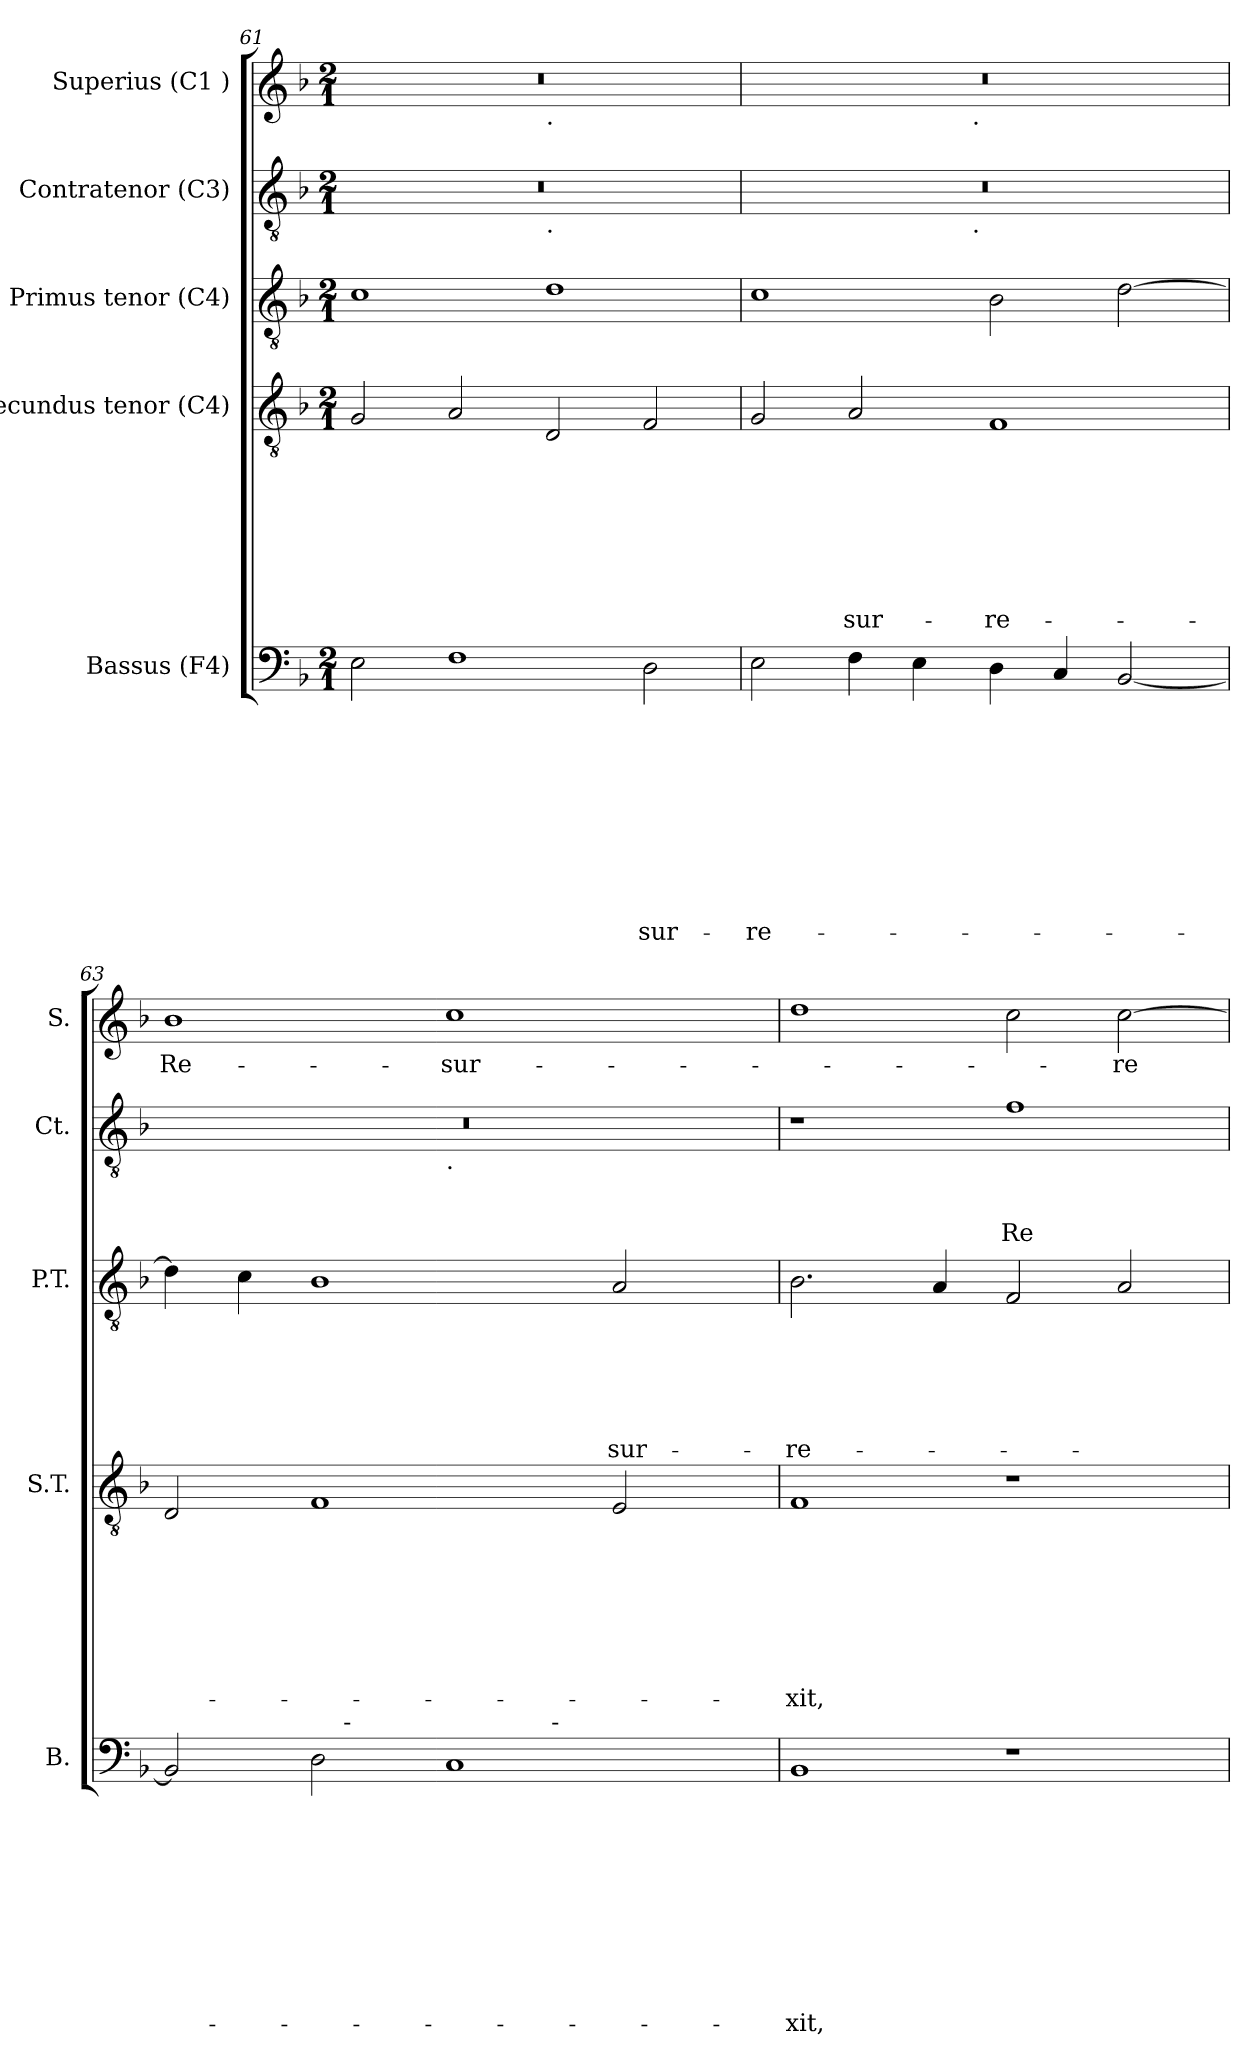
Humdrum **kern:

**kern	**text	**text	**text	**text	**text	**text	**text	**text	**text	**text	**kern	**text	**text	**text	**text	**text	**text	**text	**text	**kern	**text	**text	**text	**text	**text	**text	**kern	**text	**text	**text	**kern	**text
*part5	*part5	*part5	*part5	*part5	*part5	*part5	*part5	*part5	*part5	*part5	*part4	*part4	*part4	*part4	*part4	*part4	*part4	*part4	*part4	*part3	*part3	*part3	*part3	*part3	*part3	*part3	*part2	*part2	*part2	*part2	*part1	*part1
*staff5	*staff5	*staff5	*staff5	*staff5	*staff5	*staff5	*staff5	*staff5	*staff5	*staff5	*staff4	*staff4	*staff4	*staff4	*staff4	*staff4	*staff4	*staff4	*staff4	*staff3	*staff3	*staff3	*staff3	*staff3	*staff3	*staff3	*staff2	*staff2	*staff2	*staff2	*staff1	*staff1
*I"Bassus (F4)	*	*	*	*	*	*	*	*	*	*	*I"Secundus tenor (C4)	*	*	*	*	*	*	*	*	*I"Primus tenor (C4)	*	*	*	*	*	*	*I"Contratenor (C3)	*	*	*	*I"Superius (C1 )	*
*I'B.	*	*	*	*	*	*	*	*	*	*	*I'S.T.	*	*	*	*	*	*	*	*	*I'P.T.	*	*	*	*	*	*	*I'Ct.	*	*	*	*I'S.	*
*clefF4	*	*	*	*	*	*	*	*	*	*	*clefGv2	*	*	*	*	*	*	*	*	*clefGv2	*	*	*	*	*	*	*clefGv2	*	*	*	*clefG2	*
*k[b-]	*	*	*	*	*	*	*	*	*	*	*k[b-]	*	*	*	*	*	*	*	*	*k[b-]	*	*	*	*	*	*	*k[b-]	*	*	*	*k[b-]	*
*F:	*	*	*	*	*	*	*	*	*	*	*F:	*	*	*	*	*	*	*	*	*F:	*	*	*	*	*	*	*F:	*	*	*	*F:	*
*M2/1	*	*	*	*	*	*	*	*	*	*	*M2/1	*	*	*	*	*	*	*	*	*M2/1	*	*	*	*	*	*	*M2/1	*	*	*	*M2/1	*
=61	=61	=61	=61	=61	=61	=61	=61	=61	=61	=61	=61	=61	=61	=61	=61	=61	=61	=61	=61	=61	=61	=61	=61	=61	=61	=61	=61	=61	=61	=61	=61	=61
*	*	*	*	*	*	*	*	*	*	*	*	*	*	*	*	*	*	*	*	*	*	*	*	*	*	*	*^	*	*	*	*^	*
2E\	.	.	.	.	.	.	.	.	.	.	2G/	.	.	.	.	.	.	.	.	1c	.	.	.	.	.	.	0r	1ryy	.	.	.	0r	1ryy	.
1F	.	.	.	.	.	.	.	.	.	.	2A/	.	.	.	.	.	.	.	.	.	.	.	.	.	.	.	.	.	.	.	.	.	.	.
!	!	!	!	!	!	!	!	!	!	!	!	!	!	!	!	!	!	!	!	!	!	!	!	!	!	!	!	!	!	!	!	!	!LO:TX:b:t=.	!
!	!	!	!	!	!	!	!	!	!	!	!	!	!	!	!	!	!	!	!	!	!	!	!	!	!	!	!	!LO:TX:b:t=.	!	!	!	!	!	!
.	.	.	.	.	.	.	.	.	.	.	2D/	.	.	.	.	.	.	.	.	1d	.	.	.	.	.	.	.	1ryy	.	.	.	.	1ryy	.
!	!	!	!	!	!	!	!	!	!	!LO:LY:b	!	!	!	!	!	!	!	!	!	!	!	!	!	!	!	!	!	!	!	!	!	!	!	!
2D\	.	.	.	.	.	.	.	.	.	-sur-	2F/	.	.	.	.	.	.	.	.	.	.	.	.	.	.	.	.	.	.	.	.	.	.	.
=62	=62	=62	=62	=62	=62	=62	=62	=62	=62	=62	=62	=62	=62	=62	=62	=62	=62	=62	=62	=62	=62	=62	=62	=62	=62	=62	=62	=62	=62	=62	=62	=62	=62	=62
!	!	!	!	!	!	!	!	!	!	!LO:LY:b	!	!	!	!	!	!	!	!	!	!	!	!	!	!	!	!	!	!	!	!	!	!	!	!
2E\	.	.	.	.	.	.	.	.	.	-re-	2G/	.	.	.	.	.	.	.	.	1c	.	.	.	.	.	.	0r	2ryy	.	.	.	0r	2ryy	.
!	!	!	!	!	!	!	!	!	!	!	!	!	!	!	!	!	!	!	!LO:LY:b	!	!	!	!	!	!	!	!	!	!	!	!	!	!	!
4F\	.	.	.	.	.	.	.	.	.	.	2A/	.	.	.	.	.	.	.	-sur-	.	.	.	.	.	.	.	.	4...ryy	.	.	.	.	4...ryy	.
4E\	.	.	.	.	.	.	.	.	.	.	.	.	.	.	.	.	.	.	.	.	.	.	.	.	.	.	.	.	.	.	.	.	.	.
!	!	!	!	!	!	!	!	!	!	!	!	!	!	!	!	!	!	!	!	!	!	!	!	!	!	!	!	!	!	!	!	!	!LO:TX:b:t=.	!
!	!	!	!	!	!	!	!	!	!	!	!	!	!	!	!	!	!	!	!	!	!	!	!	!	!	!	!	!LO:TX:b:t=.	!	!	!	!	!	!
.	.	.	.	.	.	.	.	.	.	.	.	.	.	.	.	.	.	.	.	.	.	.	.	.	.	.	.	1ryy	.	.	.	.	1ryy	.
!	!	!	!	!	!	!	!	!	!	!	!	!	!	!	!	!	!	!	!LO:LY:b	!	!	!	!	!	!	!	!	!	!	!	!	!	!	!
4D\	.	.	.	.	.	.	.	.	.	.	1F	.	.	.	.	.	.	.	-re-	2B-\	.	.	.	.	.	.	.	.	.	.	.	.	.	.
4C/	.	.	.	.	.	.	.	.	.	.	.	.	.	.	.	.	.	.	.	.	.	.	.	.	.	.	.	.	.	.	.	.	.	.
[>2BB-/	.	.	.	.	.	.	.	.	.	.	.	.	.	.	.	.	.	.	.	[>2d\	.	.	.	.	.	.	.	.	.	.	.	.	.	.
.	.	.	.	.	.	.	.	.	.	.	.	.	.	.	.	.	.	.	.	.	.	.	.	.	.	.	.	32ryy	.	.	.	.	32ryy	.
!!LO:PB:g=z
=63	=63	=63	=63	=63	=63	=63	=63	=63	=63	=63	=63	=63	=63	=63	=63	=63	=63	=63	=63	=63	=63	=63	=63	=63	=63	=63	=63	=63	=63	=63	=63	=63	=63	=63
!	!	!	!	!	!	!	!	!	!	!	!	!	!	!	!	!	!	!	!	!	!	!	!	!	!	!	!	!	!	!	!	!	!	!LO:LY:b
*^	*	*	*	*	*	*	*	*	*	*	*	*	*	*	*	*	*	*	*	*	*	*	*	*	*	*	*	*	*	*	*	*	*	*
*	*^	*	*	*	*	*	*	*	*	*	*	*	*	*	*	*	*	*	*	*	*	*	*	*	*	*	*	*	*	*	*	*	*v	*v	*
2BB-/]	2ryy	1ryy	.	.	.	.	.	.	.	.	.	.	2D/	.	.	.	.	.	.	.	.	4d\]	.	.	.	.	.	.	0r	1ryy	.	.	.	1b-	Re-
.	.	.	.	.	.	.	.	.	.	.	.	.	.	.	.	.	.	.	.	.	.	4c\	.	.	.	.	.	.	.	.	.	.	.	.	.
2D\	16ryy	.	.	.	.	.	.	.	.	.	.	.	1F	.	.	.	.	.	.	.	.	1B-	.	.	.	.	.	.	.	.	.	.	.	.	.
!	!LO:TX:a:t=-	!	!	!	!	!	!	!	!	!	!	!	!	!	!	!	!	!	!	!	!	!	!	!	!	!	!	!	!	!	!	!	!	!	!
.	1ryy	.	.	.	.	.	.	.	.	.	.	.	.	.	.	.	.	.	.	.	.	.	.	.	.	.	.	.	.	.	.	.	.	.	.
!	!	!	!	!	!	!	!	!	!	!	!	!	!	!	!	!	!	!	!	!	!	!	!	!	!	!	!	!	!	!LO:TX:b:t=.	!	!	!	!	!
!	!	!	!	!	!	!	!	!	!	!	!	!	!	!	!	!	!	!	!	!	!	!	!	!	!	!	!	!	!	!	!	!	!	!	!LO:LY:b
1C	.	4ryy	.	.	.	.	.	.	.	.	.	.	.	.	.	.	.	.	.	.	.	.	.	.	.	.	.	.	.	1ryy	.	.	.	1cc	-sur-
.	.	16ryy	.	.	.	.	.	.	.	.	.	.	.	.	.	.	.	.	.	.	.	.	.	.	.	.	.	.	.	.	.	.	.	.	.
!	!	!LO:TX:a:t=-	!	!	!	!	!	!	!	!	!	!	!	!	!	!	!	!	!	!	!	!	!	!	!	!	!	!	!	!	!	!	!	!	!
.	.	2ryy	.	.	.	.	.	.	.	.	.	.	.	.	.	.	.	.	.	.	.	.	.	.	.	.	.	.	.	.	.	.	.	.	.
!	!	!	!	!	!	!	!	!	!	!	!	!	!	!	!	!	!	!	!	!	!	!	!	!	!	!	!	!LO:LY:b	!	!	!	!	!	!	!
.	.	.	.	.	.	.	.	.	.	.	.	.	2E/	.	.	.	.	.	.	.	.	2A/	.	.	.	.	.	-sur-	.	.	.	.	.	.	.
.	4..ryy	.	.	.	.	.	.	.	.	.	.	.	.	.	.	.	.	.	.	.	.	.	.	.	.	.	.	.	.	.	.	.	.	.	.
.	.	8.ryy	.	.	.	.	.	.	.	.	.	.	.	.	.	.	.	.	.	.	.	.	.	.	.	.	.	.	.	.	.	.	.	.	.
=64	=64	=64	=64	=64	=64	=64	=64	=64	=64	=64	=64	=64	=64	=64	=64	=64	=64	=64	=64	=64	=64	=64	=64	=64	=64	=64	=64	=64	=64	=64	=64	=64	=64	=64	=64
!	!	!	!	!	!	!	!	!	!	!	!	!LO:LY:b	!	!	!	!	!	!	!	!	!LO:LY:b	!	!	!	!	!	!	!LO:LY:b	!	!	!	!	!	!	!
*v	*v	*v	*	*	*	*	*	*	*	*	*	*	*	*	*	*	*	*	*	*	*	*	*	*	*	*	*	*	*v	*v	*	*	*	*	*
1BB-	.	.	.	.	.	.	.	.	.	-xit,	1F	.	.	.	.	.	.	.	-xit,	2.B-\	.	.	.	.	.	-re-	1r	.	.	.	1dd	.
.	.	.	.	.	.	.	.	.	.	.	.	.	.	.	.	.	.	.	.	4A/	.	.	.	.	.	.	.	.	.	.	.	.
!	!	!	!	!	!	!	!	!	!	!	!	!	!	!	!	!	!	!	!	!	!	!	!	!	!	!	!	!	!	!LO:LY:b	!	!
1r	.	.	.	.	.	.	.	.	.	.	1r	.	.	.	.	.	.	.	.	2F/	.	.	.	.	.	.	1f	.	.	Re-	2cc\	.
!	!	!	!	!	!	!	!	!	!	!	!	!	!	!	!	!	!	!	!	!	!	!	!	!	!	!	!	!	!	!	!	!LO:LY:b
.	.	.	.	.	.	.	.	.	.	.	.	.	.	.	.	.	.	.	.	2A/	.	.	.	.	.	.	.	.	.	.	[>2cc\	-re-
=	=	=	=	=	=	=	=	=	=	=	=	=	=	=	=	=	=	=	=	=	=	=	=	=	=	=	=	=	=	=	=	=
*-	*-	*-	*-	*-	*-	*-	*-	*-	*-	*-	*-	*-	*-	*-	*-	*-	*-	*-	*-	*-	*-	*-	*-	*-	*-	*-	*-	*-	*-	*-	*-	*-
